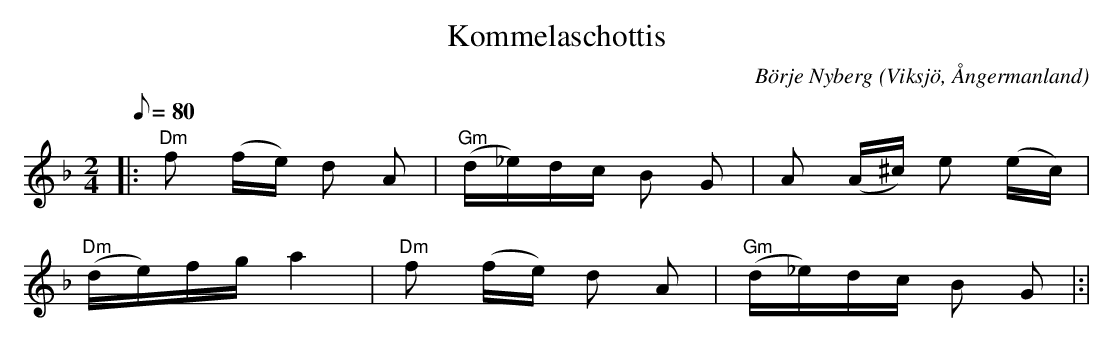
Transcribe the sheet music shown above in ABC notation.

X:1
T:Kommelaschottis
C:Börje Nyberg
O:Viksjö, Ångermanland
M:2/4
L:1/8
Q:80
K:Dm
|: "Dm"f (f/2e/2) d A | "Gm"(d/2_e/2)d/2c/2 B G | A (A/2^c/2) e (e/2c/2) |
 "Dm"(d/2e/2)f/2g/2 a2 | "Dm"f (f/2e/2) d A | "Gm" (d/2_e/2)d/2c/2 B G |:|
